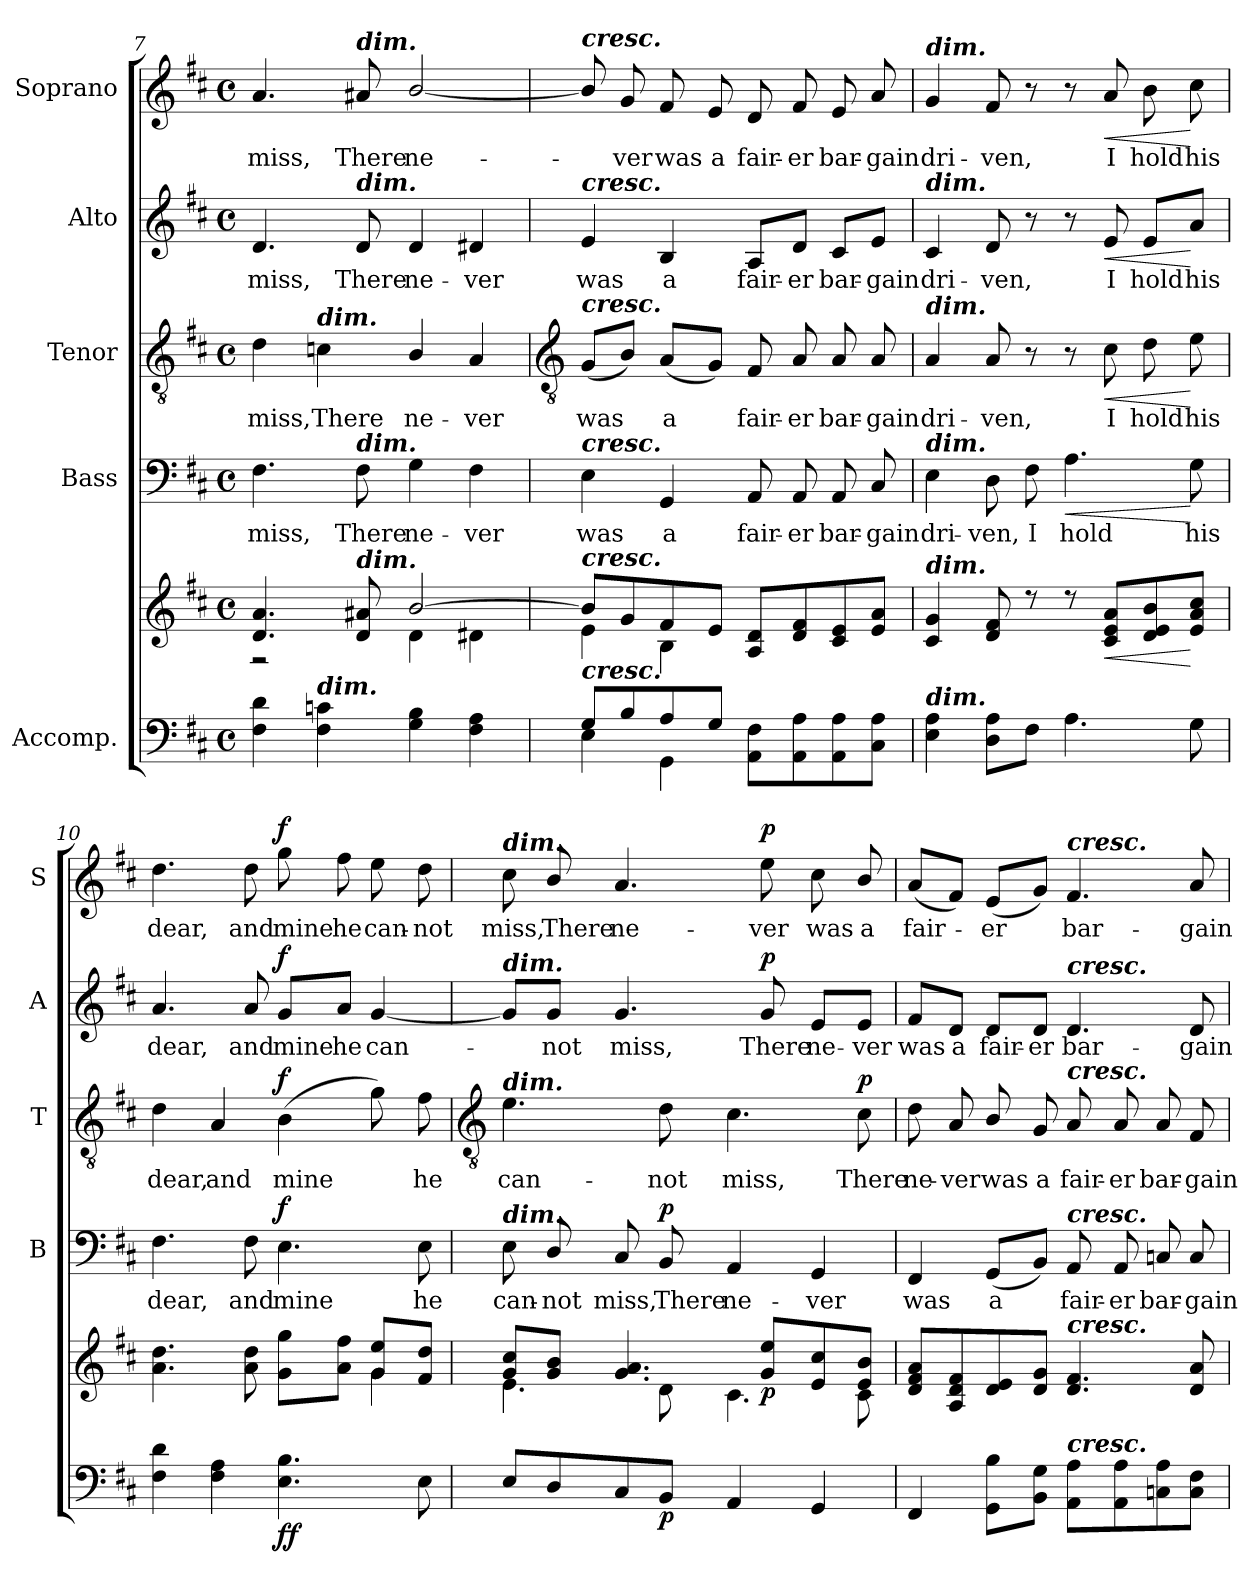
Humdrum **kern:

**kern	**kern	**dynam	**kern	**text	**dynam	**kern	**text	**dynam	**kern	**text	**dynam	**kern	**text	**dynam
*part5	*part5	*part5	*part4	*part4	*part4	*part3	*part3	*part3	*part2	*part2	*part2	*part1	*part1	*part1
*staff6	*staff5	*staff5/6	*staff4	*staff4	*staff4	*staff3	*staff3	*staff3	*staff2	*staff2	*staff2	*staff1	*staff1	*staff1
*I"Accomp.	*	*	*I"Bass	*	*	*I"Tenor	*	*	*I"Alto	*	*	*I"Soprano	*	*
*	*	*	*I'B	*	*	*I'T	*	*	*I'A	*	*	*I'S	*	*
*clefF4	*clefG2	*	*clefF4	*	*	*clefGv2	*	*	*clefG2	*	*	*clefG2	*	*
*k[f#c#]	*k[f#c#]	*	*k[f#c#]	*	*	*k[f#c#]	*	*	*k[f#c#]	*	*	*k[f#c#]	*	*
*D:	*D:	*	*D:	*	*	*D:	*	*	*D:	*	*	*D:	*	*
*M4/4	*M4/4	*	*M4/4	*	*	*M4/4	*	*	*M4/4	*	*	*M4/4	*	*
*met(c)	*met(c)	*	*met(c)	*	*	*met(c)	*	*	*met(c)	*	*	*met(c)	*	*
=7	=7	=7	=7	=7	=7	=7	=7	=7	=7	=7	=7	=7	=7	=7
*	*^	*	*	*	*	*	*	*	*	*	*	*	*	*
!	!	!	!	!	!LO:LY:b	!	!	!LO:LY:b	!	!	!LO:LY:b	!	!	!LO:LY:b	!
4F# 4d	4.d 4.a	2r	.	4.F#	miss,	.	4d	miss,	.	4.d	miss,	.	4.a	miss,	.
!	!	!	!	!	!	!	!LO:TX:a:Bi:t=dim.	!	!	!	!	!	!	!	!
!LO:TX:a:Bi:t=dim.	!	!	!	!	!	!	!	!	!	!	!	!	!	!	!
!	!	!	!	!	!	!	!	!LO:LY:b	!	!	!	!	!	!	!
4F# 4cn	.	.	.	.	.	.	4cn	There	.	.	.	.	.	.	.
!	!	!	!	!	!	!	!	!	!	!	!	!	!LO:TX:a:Bi:t=dim.	!	!
!	!	!	!	!	!	!	!	!	!	!LO:TX:a:Bi:t=dim.	!	!	!	!	!
!	!	!	!	!LO:TX:a:Bi:t=dim.	!	!	!	!	!	!	!	!	!	!	!
!	!LO:TX:a:Bi:t=dim.	!	!	!	!	!	!	!	!	!	!	!	!	!	!
!	!	!	!	!	!LO:LY:b	!	!	!	!	!	!LO:LY:b	!	!	!LO:LY:b	!
.	8d 8a#X	.	.	8F#	There	.	.	.	.	8d	There	.	8a#X	There	.
!	!	!	!	!	!LO:LY:b	!	!	!LO:LY:b	!	!	!LO:LY:b	!	!	!LO:LY:b	!
4G 4B	[2b/	4d\	.	4G	ne-	.	4B/	ne-	.	4d	ne-	.	[2b/	ne-	.
!	!	!	!	!	!LO:LY:b	!	!	!LO:LY:b	!	!	!LO:LY:b	!	!	!	!
4F# 4A	.	4d#X\	.	4F#	-ver	.	4A	-ver	.	4d#X	-ver	.	.	.	.
!!LO:LB:g=z
=8	=8	=8	=8	=8	=8	=8	=8	=8	=8	=8	=8	=8	=8	=8	=8
*	*	*	*	*	*	*	*clefGv2	*	*	*	*	*	*	*	*
*^	*	*	*	*	*	*	*	*	*	*	*	*	*	*	*
!	!	!	!	!	!	!	!	!	!	!	!	!	!	!LO:TX:a:Bi:t=cresc.	!	!
!	!	!	!	!	!	!	!	!	!	!	!LO:TX:a:Bi:t=cresc.	!	!	!	!	!
!	!	!	!	!	!	!	!	!LO:TX:a:Bi:t=cresc.	!	!	!	!	!	!	!	!
!	!	!	!	!	!LO:TX:a:Bi:t=cresc.	!	!	!	!	!	!	!	!	!	!	!
!	!	!LO:TX:a:Bi:t=cresc.	!	!	!	!	!	!	!	!	!	!	!	!	!	!
!LO:TX:a:Bi:t=cresc.	!	!	!	!	!	!	!	!	!	!	!	!	!	!	!	!
!	!	!	!	!	!	!LO:LY:b	!	!	!LO:LY:b	!	!	!LO:LY:b	!	!	!	!
8G/L	4E	8b/L]	4e\	.	4E	was	.	(<8GL	was	.	4e	was	.	8b/]	.	.
!	!	!	!	!	!	!	!	!	!	!	!	!	!	!	!LO:LY:b	!
8B/	.	8g	.	.	.	.	.	8BJ)	.	.	.	.	.	8g	ver	.
!	!	!	!	!	!	!LO:LY:b	!	!	!LO:LY:b	!	!	!LO:LY:b	!	!	!LO:LY:b	!
8A/	4GG\	8f#	4B\	.	4GG	a	.	(<8AL	a	.	4B	a	.	8f#	was	.
!	!	!	!	!	!	!	!	!	!	!	!	!	!	!	!LO:LY:b	!
8G/J	.	8eJ	.	.	.	.	.	8GJ)	.	.	.	.	.	8e	a	.
!	!	!	!	!	!	!LO:LY:b	!	!	!LO:LY:b	!	!	!LO:LY:b	!	!	!LO:LY:b	!
2ryy	8AA 8F#L	8A 8dL	2ryy	.	8AA	fair-	.	8F#	fair-	.	8A/L	fair-	.	8d	fair-	.
!	!	!	!	!	!	!LO:LY:b	!	!	!LO:LY:b	!	!	!LO:LY:b	!	!	!LO:LY:b	!
.	8AA 8A	8d 8f#	.	.	8AA	-er	.	8A	-er	.	8d/J	-er	.	8f#	-er	.
!	!	!	!	!	!	!LO:LY:b	!	!	!LO:LY:b	!	!	!LO:LY:b	!	!	!LO:LY:b	!
.	8AA 8A	8c# 8e	.	.	8AA	bar-	.	8A	bar-	.	8c#/L	bar-	.	8e	bar-	.
!	!	!	!	!	!	!LO:LY:b	!	!	!LO:LY:b	!	!	!LO:LY:b	!	!	!LO:LY:b	!
.	8C# 8AJ	8e 8aJ	.	.	8C#	-gain	.	8A	-gain	.	8e/J	-gain	.	8a	-gain	.
=9	=9	=9	=9	=9	=9	=9	=9	=9	=9	=9	=9	=9	=9	=9	=9	=9
!	!	!	!	!	!	!	!	!	!	!	!	!	!	!LO:TX:a:Bi:t=dim.	!	!
!	!	!	!	!	!	!	!	!	!	!	!LO:TX:a:Bi:t=dim.	!	!	!	!	!
!	!	!	!	!	!	!	!	!LO:TX:a:Bi:t=dim.	!	!	!	!	!	!	!	!
!	!	!	!	!	!LO:TX:a:Bi:t=dim.	!	!	!	!	!	!	!	!	!	!	!
!	!	!LO:TX:a:Bi:t=dim.	!	!	!	!	!	!	!	!	!	!	!	!	!	!
!LO:TX:a:Bi:t=dim.	!	!	!	!	!	!	!	!	!	!	!	!	!	!	!	!
!	!	!	!	!	!	!LO:LY:b	!	!	!LO:LY:b	!	!	!LO:LY:b	!	!	!LO:LY:b	!
1ryy	4E 4A	4c# 4g	1ryy	.	4E	dri-	.	4A	dri-	.	4c#	dri-	.	4g	dri-	.
!	!	!	!	!	!	!LO:LY:b	!	!	!LO:LY:b	!	!	!LO:LY:b	!	!	!LO:LY:b	!
.	8D 8AL	8d 8f#	.	.	8D	-ven,	.	8A	-ven,	.	8d	-ven,	.	8f#	-ven,	.
!	!	!	!	!	!	!LO:LY:b	!	!	!	!	!	!	!	!	!	!
.	8F#J	8r	.	.	8F#	I	.	8r	.	.	8r	.	.	8r	.	.
!	!	!	!	!	!	!LO:LY:b	!LO:HP:b	!	!	!	!	!	!	!	!	!
.	4.A	8r	.	.	4.A	hold	<	8r	.	.	8r	.	.	8r	.	.
!	!	!	!	!LO:HP:b	!	!	!	!	!LO:LY:b	!LO:HP:b	!	!LO:LY:b	!LO:HP:b	!	!LO:LY:b	!LO:HP:b
.	.	8c# 8e 8aL	.	<	.	.	.	8c#	I	<	8e	I	<	8a	I	<
!	!	!	!	!	!	!	!	!	!LO:LY:b	!	!	!LO:LY:b	!	!	!LO:LY:b	!
.	.	8d 8e 8b	.	.	.	.	.	8d	hold	.	8e/L	hold	.	8b	hold	.
!	!	!	!	!	!	!LO:LY:b	!	!	!LO:LY:b	!	!	!LO:LY:b	!	!	!LO:LY:b	!
.	8G	8e 8a 8cc#J	.	[	8G	his	[	8e	his	[	8a/J	his	[	8cc#	his	[
=10	=10	=10	=10	=10	=10	=10	=10	=10	=10	=10	=10	=10	=10	=10	=10	=10
!	!	!	!	!	!	!LO:LY:b	!	!	!LO:LY:b	!	!	!LO:LY:b	!	!	!LO:LY:b	!
1ryy	4F# 4d	4.a 4.dd	2.ryy	.	4.F#	dear,	.	4d	dear,	.	4.a	dear,	.	4.dd	dear,	.
!	!	!	!	!	!	!	!	!	!LO:LY:b	!	!	!	!	!	!	!
.	4F# 4A	.	.	.	.	.	.	4A	and	.	.	.	.	.	.	.
!	!	!	!	!	!	!LO:LY:b	!	!	!	!	!	!LO:LY:b	!	!	!LO:LY:b	!
.	.	8a 8dd	.	.	8F#	and	.	.	.	.	8a	and	.	8dd	and	.
!	!	!	!	!LO:DY:b=2	!	!LO:LY:b	!	!	!LO:LY:b	!	!	!LO:LY:b	!	!	!LO:LY:b	!
!	!	!	!	!LO:DY:n=1:b	!	!	!LO:DY:b	!	!	!LO:DY:b	!	!	!LO:DY:b	!	!	!LO:DY:b
.	4.E 4.B	8g 8ggL	.	f f	4.E	mine	f	(>4B	mine	f	8g/L	mine	f	8gg	mine	f
!	!	!	!	!	!	!	!	!	!	!	!	!LO:LY:b	!	!	!LO:LY:b	!
.	.	8a 8ff#J	.	.	.	.	.	.	.	.	8a/J	he	.	8ff#	he	.
!	!	!	!	!	!	!	!	!	!	!	!	!LO:LY:b	!	!	!LO:LY:b	!
.	.	8g/ 8ee/L	4g\	.	.	.	.	8g)	.	.	[4g	can-	.	8ee	can-	.
!	!	!	!	!	!	!LO:LY:b	!	!	!LO:LY:b	!	!	!	!	!	!LO:LY:b	!
.	8E	8f#/ 8dd/J	.	.	8E	he	.	8f#	he	.	.	.	.	8dd	-not	.
*v	*v	*	*	*	*	*	*	*	*	*	*	*	*	*	*	*
!!LO:LB:g=z
=11	=11	=11	=11	=11	=11	=11	=11	=11	=11	=11	=11	=11	=11	=11	=11
*	*	*	*	*	*	*	*clefGv2	*	*	*	*	*	*	*	*
*^	*	*	*	*	*	*	*	*	*	*	*	*	*	*	*
!	!	!	!	!	!	!	!	!	!	!	!	!	!	!LO:TX:a:Bi:t=dim.	!	!
!	!	!	!	!	!	!	!	!	!	!	!LO:TX:a:Bi:t=dim.	!	!	!	!	!
!	!	!	!	!	!	!	!	!LO:TX:a:Bi:t=dim.	!	!	!	!	!	!	!	!
!	!	!	!	!	!LO:TX:a:Bi:t=dim.	!	!	!	!	!	!	!	!	!	!	!
!LO:TX:a:Bi:t=dim.	!	!	!	!	!	!	!	!	!	!	!	!	!	!	!	!
!	!	!	!	!	!	!LO:LY:b	!	!	!LO:LY:b	!	!	!	!	!	!LO:LY:b	!
*v	*v	*	*	*	*	*	*	*	*	*	*	*	*	*	*	*
8EL	8g/ 8cc#/L	4.e\	.	8E	can-	.	4.e	can-	.	8g/L]	.	.	8cc#	miss,	.
!	!	!	!	!	!LO:LY:b	!	!	!	!	!	!LO:LY:b	!	!	!LO:LY:b	!
8D	8g/ 8b/J	.	.	8D/	-not	.	.	.	.	8g/J	not	.	8b/	There	.
!	!	!	!	!	!LO:LY:b	!	!	!	!	!	!LO:LY:b	!	!	!LO:LY:b	!
8C#	4.g 4.a	.	.	8C#	miss,	.	.	.	.	4.g	miss,	.	4.a	ne-	.
!	!	!	!LO:DY:b=2	!	!LO:LY:b	!LO:DY:b	!	!LO:LY:b	!	!	!	!	!	!	!
8BBJ	.	8d\	p	8BB	There	p	8d	-not	.	.	.	.	.	.	.
!	!	!	!	!	!LO:LY:b	!	!	!LO:LY:b	!	!	!	!	!	!	!
4AA	.	4.c#\	.	4AA	ne-	.	4.c#	miss,	.	.	.	.	.	.	.
!	!	!	!LO:DY:b	!	!	!	!	!	!	!	!LO:LY:b	!LO:DY:b	!	!LO:LY:b	!LO:DY:b
.	8g 8eeL	.	p	.	.	.	.	.	.	8g	There	p	8ee	-ver	p
!	!	!	!	!	!LO:LY:b	!	!	!	!	!	!LO:LY:b	!	!	!LO:LY:b	!
4GG	8e 8cc#	.	.	4GG	-ver	.	.	.	.	8e/L	ne-	.	8cc#	was	.
!	!	!	!	!	!	!	!	!LO:LY:b	!LO:DY:b	!	!LO:LY:b	!	!	!LO:LY:b	!
.	8e/ 8b/J	8c#\	.	.	.	.	8c#	There	p	8e/J	-ver	.	8b/	a	.
=12	=12	=12	=12	=12	=12	=12	=12	=12	=12	=12	=12	=12	=12	=12	=12
!	!	!	!	!	!LO:LY:b	!	!	!LO:LY:b	!	!	!LO:LY:b	!	!	!LO:LY:b	!
4FF#	8d 8f# 8aL	1ryy	.	4FF#	was	.	8d	ne-	.	8f#/L	was	.	(<8aL	fair-	.
!	!	!	!	!	!	!	!	!LO:LY:b	!	!	!LO:LY:b	!	!	!	!
.	8A 8d 8f#	.	.	.	.	.	8A	-ver	.	8d/J	a	.	8f#J)	.	.
!	!	!	!	!	!LO:LY:b	!	!	!LO:LY:b	!	!	!LO:LY:b	!	!	!LO:LY:b	!
8GG 8BL	8d 8e	.	.	(<8GGL	a	.	8B/	was	.	8d/L	fair-	.	(<8eL	er	.
!	!	!	!	!	!	!	!	!LO:LY:b	!	!	!LO:LY:b	!	!	!	!
8BB 8GJ	8d 8gJ	.	.	8BBJ)	.	.	8G	a	.	8d/J	-er	.	8gJ)	.	.
!	!	!	!	!	!	!	!	!	!	!	!	!	!LO:TX:a:Bi:t=cresc.	!	!
!	!	!	!	!	!	!	!	!	!	!LO:TX:a:Bi:t=cresc.	!	!	!	!	!
!	!	!	!	!	!	!	!LO:TX:a:Bi:t=cresc.	!	!	!	!	!	!	!	!
!	!	!	!	!LO:TX:a:Bi:t=cresc.	!	!	!	!	!	!	!	!	!	!	!
!	!LO:TX:a:Bi:t=cresc.	!	!	!	!	!	!	!	!	!	!	!	!	!	!
!LO:TX:a:Bi:t=cresc.	!	!	!	!	!	!	!	!	!	!	!	!	!	!	!
!	!	!	!	!	!LO:LY:b	!	!	!LO:LY:b	!	!	!LO:LY:b	!	!	!LO:LY:b	!
8AA 8AL	4.d 4.f#	.	.	8AA	fair-	.	8A	fair-	.	4.d	bar-	.	4.f#	bar-	.
!	!	!	!	!	!LO:LY:b	!	!	!LO:LY:b	!	!	!	!	!	!	!
8AA 8A	.	.	.	8AA	-er	.	8A	-er	.	.	.	.	.	.	.
!	!	!	!	!	!LO:LY:b	!	!	!LO:LY:b	!	!	!	!	!	!	!
8Cn 8A	.	.	.	8Cn	bar-	.	8A	bar-	.	.	.	.	.	.	.
!	!	!	!	!	!LO:LY:b	!	!	!LO:LY:b	!	!	!LO:LY:b	!	!	!LO:LY:b	!
8C 8F#J	8d 8a	.	.	8C	-gain	.	8F#	-gain	.	8d	-gain	.	8a	-gain	.
*	*v	*v	*	*	*	*	*	*	*	*	*	*	*	*	*
=	=	=	=	=	=	=	=	=	=	=	=	=	=	=
*-	*-	*-	*-	*-	*-	*-	*-	*-	*-	*-	*-	*-	*-	*-
